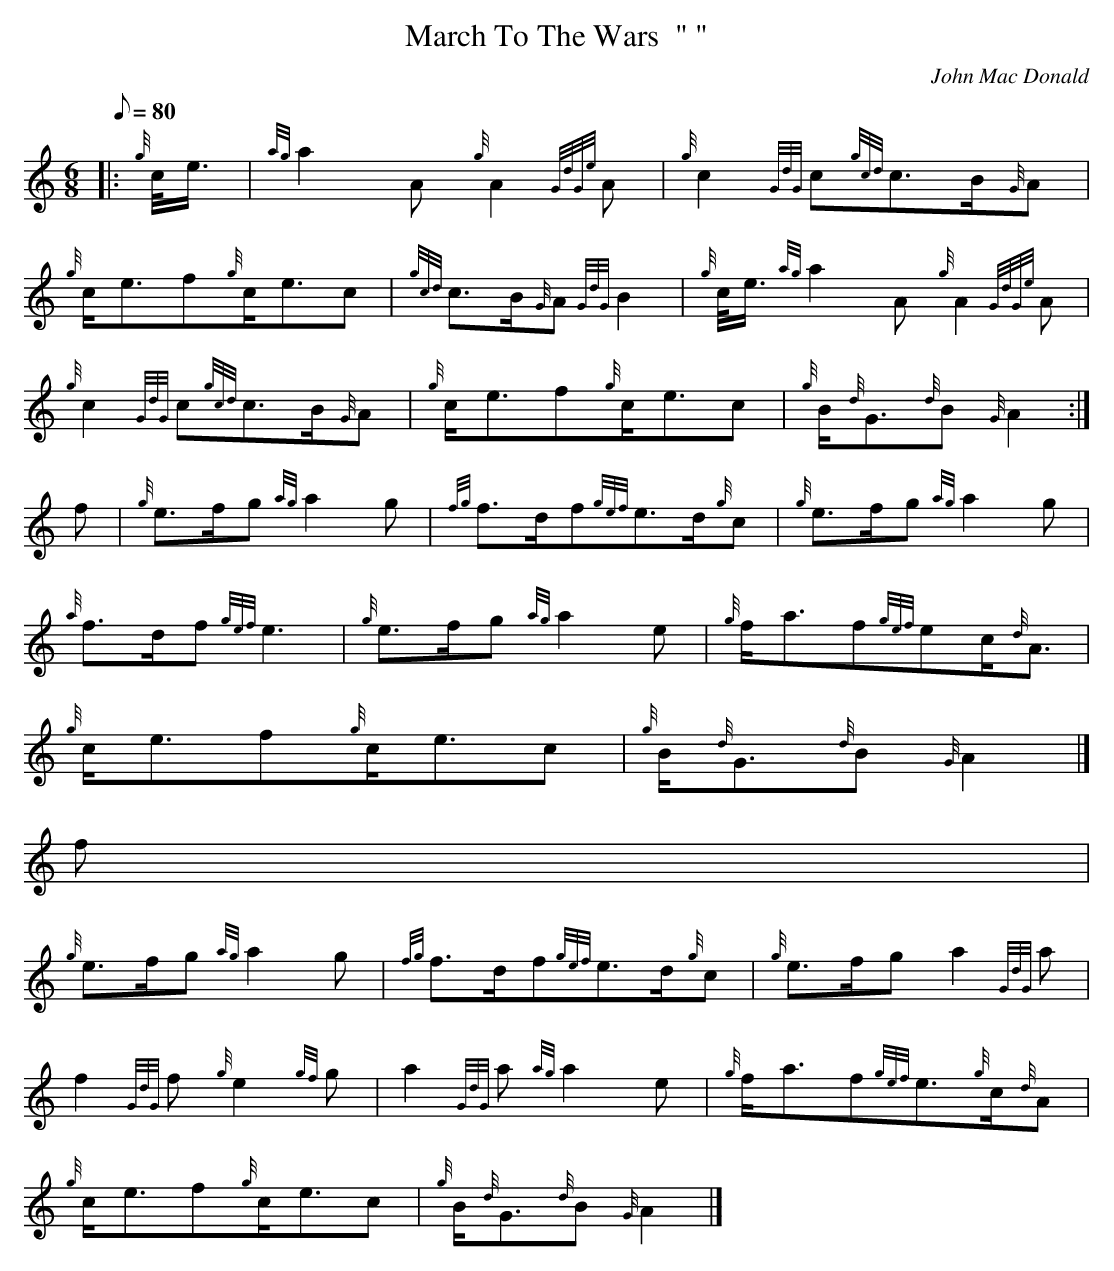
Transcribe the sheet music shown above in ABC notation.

X:1
T:March To The Wars  " "
M:6/8
L:1/8
Q:80
C:John Mac Donald
K:HP
|: {g}c/4e3/4[ | \
{ag}a2A{g}A2{GdGe}A | \
{g}c2{GdG}c{gcd}c3/2B/2{G}A |
{g}c/2e3/2f{g}c/2e3/2c | \
{gcd}c3/2B/2{G}A{GdG}B2 | \
{g}c/4e3/4{ag}a2A{g}A2{GdGe}A |
{g}c2{GdG}c{gcd}c3/2B/2{G}A | \
{g}c/2e3/2f{g}c/2e3/2c | \
{g}B/2{d}G3/2{d}B{G}A2 :|
f | \
{g}e3/2f/2g{ag}a2g | \
{fg}f3/2d/2f{gef}e3/2d/2{g}c | \
{g}e3/2f/2g{ag}a2g |
{a}f3/2d/2f{gef}e3 | \
{g}e3/2f/2g{ag}a2e | \
{g}f/2a3/2f{gef}ec/2{d}A3/2 |
{g}c/2e3/2f{g}c/2e3/2c | \
{g}B/2{d}G3/2{d}B{G}A2|]
f |
{g}e3/2f/2g{ag}a2g | \
{fg}f3/2d/2f{gef}e3/2d/2{g}c | \
{g}e3/2f/2ga2{GdG}a |
f2{GdG}f{g}e2{gf}g | \
a2{GdG}a{ag}a2e | \
{g}f/2a3/2f{gef}e3/2{g}c/2{d}A |
{g}c/2e3/2f{g}c/2e3/2c | \
{g}B/2{d}G3/2{d}B{G}A2|]
